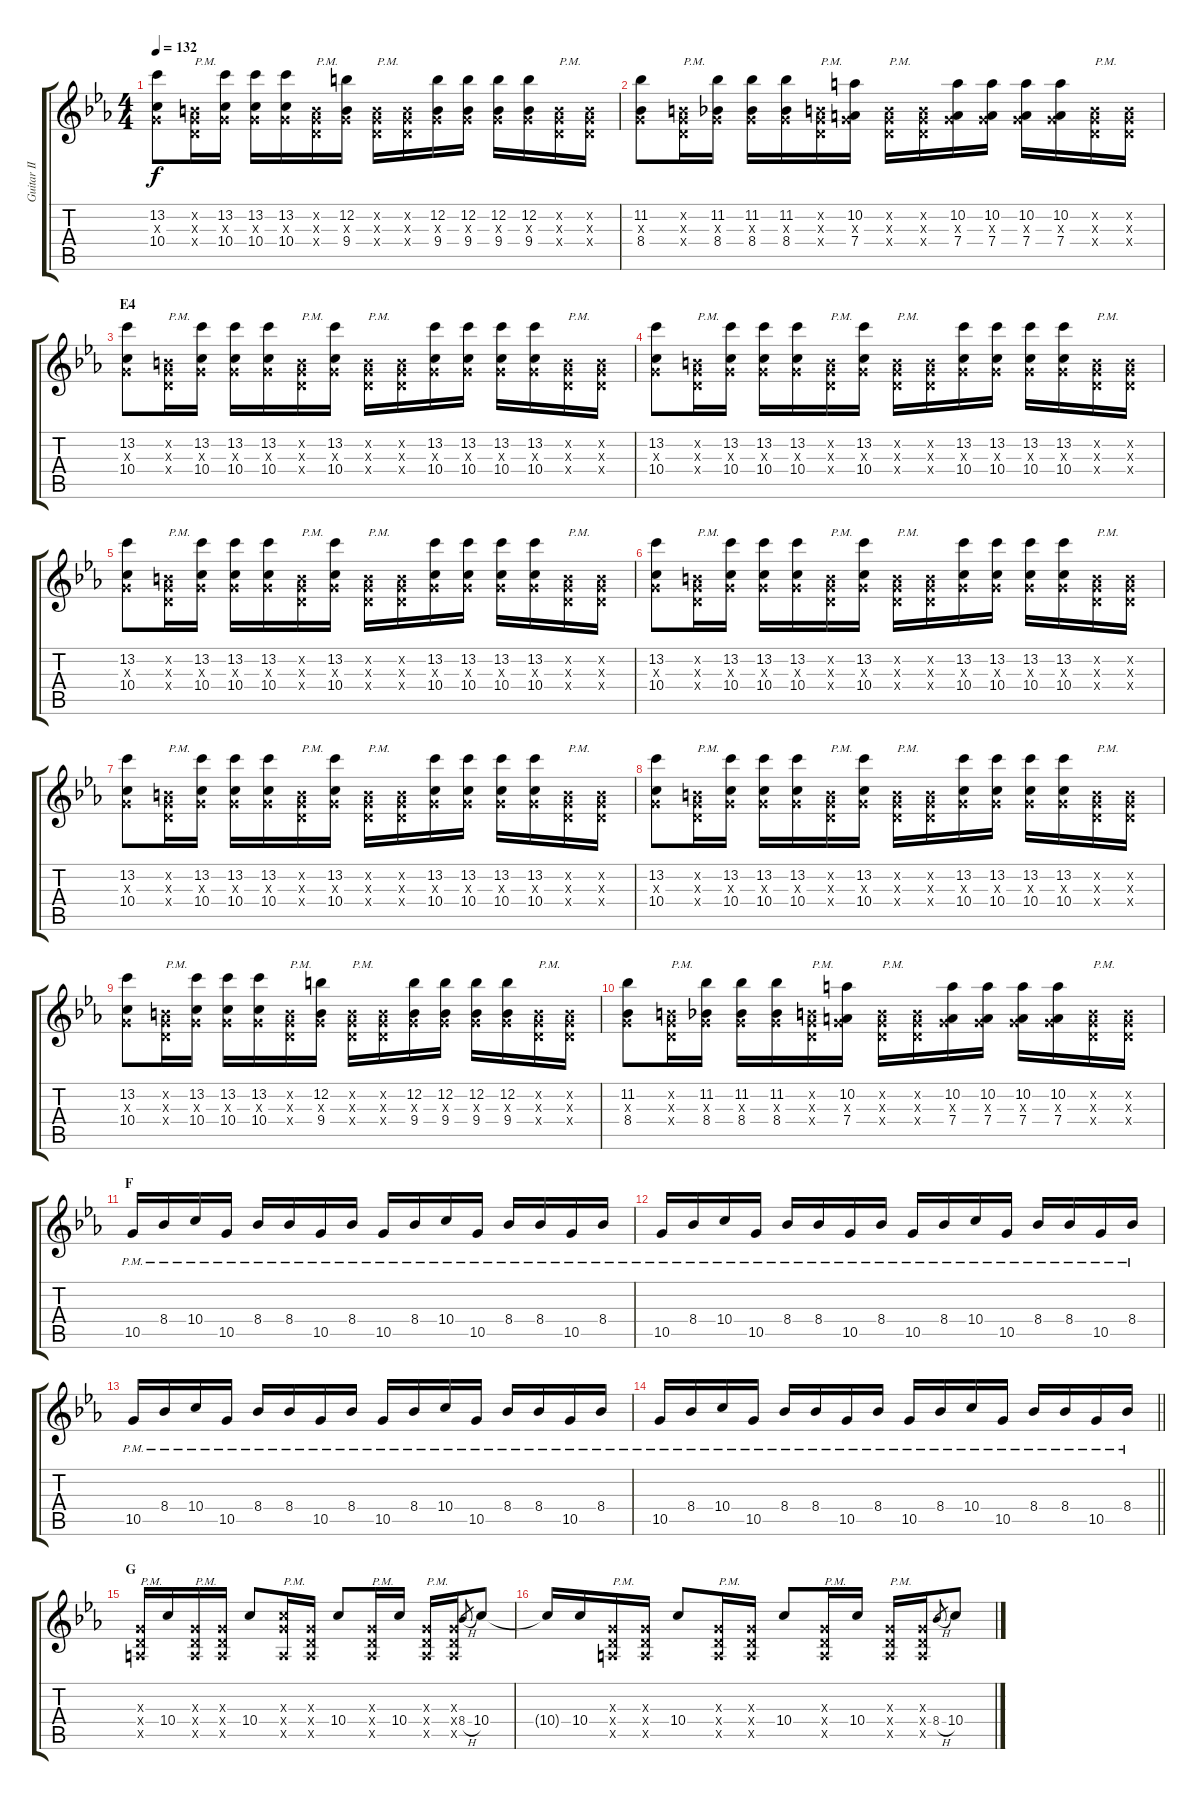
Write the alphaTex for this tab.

\track ("Guitar II" "Guitar II") {instrument distortionguitar}
\staff {score tabs}
\tuning (E4 B3 G3 D3 A2 E2) {hide}
\ts (4 4)
\tempo 132
\clef g2
\ks eb
(13.2 0.3{x} 10.4).8{dy f} (0.2{x} 0.3{x} 0.4{x}).16{txt "P.M."} (13.2 0.3{x} 10.4).16 (13.2 0.3{x} 10.4).16 (13.2 0.3{x} 10.4).16 (0.2{x} 0.3{x} 0.4{x}).16{txt "P.M."} (12.2 0.3{x} 9.4).16 (0.2{x} 0.3{x} 0.4{x}).16{txt "P.M."} (0.2{x} 0.3{x} 0.4{x}).16 (12.2 0.3{x} 9.4).16 (12.2 0.3{x} 9.4).16 (12.2 0.3{x} 9.4).16 (12.2 0.3{x} 9.4).16 (0.2{x} 0.3{x} 0.4{x}).16{txt "P.M."} (0.2{x} 0.3{x} 0.4{x}).16 |
(11.2 0.3{x} 8.4).8 (0.2{x} 0.3{x} 0.4{x}).16{txt "P.M."} (11.2 0.3{x} 8.4).16 (11.2 0.3{x} 8.4).16 (11.2 0.3{x} 8.4).16 (0.2{x} 0.3{x} 0.4{x}).16{txt "P.M."} (10.2 0.3{x} 7.4).16 (0.2{x} 0.3{x} 0.4{x}).16{txt "P.M."} (0.2{x} 0.3{x} 0.4{x}).16 (10.2 0.3{x} 7.4).16 (10.2 0.3{x} 7.4).16 (10.2 0.3{x} 7.4).16 (10.2 0.3{x} 7.4).16 (0.2{x} 0.3{x} 0.4{x}).16{txt "P.M."} (0.2{x} 0.3{x} 0.4{x}).16 |
\section ("" "E4")
(13.2 0.3{x} 10.4).8 (0.2{x} 0.3{x} 0.4{x}).16{txt "P.M."} (13.2 0.3{x} 10.4).16 (13.2 0.3{x} 10.4).16 (13.2 0.3{x} 10.4).16 (0.2{x} 0.3{x} 0.4{x}).16{txt "P.M."} (13.2 0.3{x} 10.4).16 (0.2{x} 0.3{x} 0.4{x}).16{txt "P.M."} (0.2{x} 0.3{x} 0.4{x}).16 (13.2 0.3{x} 10.4).16 (13.2 0.3{x} 10.4).16 (13.2 0.3{x} 10.4).16 (13.2 0.3{x} 10.4).16 (0.2{x} 0.3{x} 0.4{x}).16{txt "P.M."} (0.2{x} 0.3{x} 0.4{x}).16 |
(13.2 0.3{x} 10.4).8 (0.2{x} 0.3{x} 0.4{x}).16{txt "P.M."} (13.2 0.3{x} 10.4).16 (13.2 0.3{x} 10.4).16 (13.2 0.3{x} 10.4).16 (0.2{x} 0.3{x} 0.4{x}).16{txt "P.M."} (13.2 0.3{x} 10.4).16 (0.2{x} 0.3{x} 0.4{x}).16{txt "P.M."} (0.2{x} 0.3{x} 0.4{x}).16 (13.2 0.3{x} 10.4).16 (13.2 0.3{x} 10.4).16 (13.2 0.3{x} 10.4).16 (13.2 0.3{x} 10.4).16 (0.2{x} 0.3{x} 0.4{x}).16{txt "P.M."} (0.2{x} 0.3{x} 0.4{x}).16 |
(13.2 0.3{x} 10.4).8 (0.2{x} 0.3{x} 0.4{x}).16{txt "P.M."} (13.2 0.3{x} 10.4).16 (13.2 0.3{x} 10.4).16 (13.2 0.3{x} 10.4).16 (0.2{x} 0.3{x} 0.4{x}).16{txt "P.M."} (13.2 0.3{x} 10.4).16 (0.2{x} 0.3{x} 0.4{x}).16{txt "P.M."} (0.2{x} 0.3{x} 0.4{x}).16 (13.2 0.3{x} 10.4).16 (13.2 0.3{x} 10.4).16 (13.2 0.3{x} 10.4).16 (13.2 0.3{x} 10.4).16 (0.2{x} 0.3{x} 0.4{x}).16{txt "P.M."} (0.2{x} 0.3{x} 0.4{x}).16 |
(13.2 0.3{x} 10.4).8 (0.2{x} 0.3{x} 0.4{x}).16{txt "P.M."} (13.2 0.3{x} 10.4).16 (13.2 0.3{x} 10.4).16 (13.2 0.3{x} 10.4).16 (0.2{x} 0.3{x} 0.4{x}).16{txt "P.M."} (13.2 0.3{x} 10.4).16 (0.2{x} 0.3{x} 0.4{x}).16{txt "P.M."} (0.2{x} 0.3{x} 0.4{x}).16 (13.2 0.3{x} 10.4).16 (13.2 0.3{x} 10.4).16 (13.2 0.3{x} 10.4).16 (13.2 0.3{x} 10.4).16 (0.2{x} 0.3{x} 0.4{x}).16{txt "P.M."} (0.2{x} 0.3{x} 0.4{x}).16 |
(13.2 0.3{x} 10.4).8 (0.2{x} 0.3{x} 0.4{x}).16{txt "P.M."} (13.2 0.3{x} 10.4).16 (13.2 0.3{x} 10.4).16 (13.2 0.3{x} 10.4).16 (0.2{x} 0.3{x} 0.4{x}).16{txt "P.M."} (13.2 0.3{x} 10.4).16 (0.2{x} 0.3{x} 0.4{x}).16{txt "P.M."} (0.2{x} 0.3{x} 0.4{x}).16 (13.2 0.3{x} 10.4).16 (13.2 0.3{x} 10.4).16 (13.2 0.3{x} 10.4).16 (13.2 0.3{x} 10.4).16 (0.2{x} 0.3{x} 0.4{x}).16{txt "P.M."} (0.2{x} 0.3{x} 0.4{x}).16 |
(13.2 0.3{x} 10.4).8 (0.2{x} 0.3{x} 0.4{x}).16{txt "P.M."} (13.2 0.3{x} 10.4).16 (13.2 0.3{x} 10.4).16 (13.2 0.3{x} 10.4).16 (0.2{x} 0.3{x} 0.4{x}).16{txt "P.M."} (13.2 0.3{x} 10.4).16 (0.2{x} 0.3{x} 0.4{x}).16{txt "P.M."} (0.2{x} 0.3{x} 0.4{x}).16 (13.2 0.3{x} 10.4).16 (13.2 0.3{x} 10.4).16 (13.2 0.3{x} 10.4).16 (13.2 0.3{x} 10.4).16 (0.2{x} 0.3{x} 0.4{x}).16{txt "P.M."} (0.2{x} 0.3{x} 0.4{x}).16 |
(13.2 0.3{x} 10.4).8 (0.2{x} 0.3{x} 0.4{x}).16{txt "P.M."} (13.2 0.3{x} 10.4).16 (13.2 0.3{x} 10.4).16 (13.2 0.3{x} 10.4).16 (0.2{x} 0.3{x} 0.4{x}).16{txt "P.M."} (12.2 0.3{x} 9.4).16 (0.2{x} 0.3{x} 0.4{x}).16{txt "P.M."} (0.2{x} 0.3{x} 0.4{x}).16 (12.2 0.3{x} 9.4).16 (12.2 0.3{x} 9.4).16 (12.2 0.3{x} 9.4).16 (12.2 0.3{x} 9.4).16 (0.2{x} 0.3{x} 0.4{x}).16{txt "P.M."} (0.2{x} 0.3{x} 0.4{x}).16 |
(11.2 0.3{x} 8.4).8 (0.2{x} 0.3{x} 0.4{x}).16{txt "P.M."} (11.2 0.3{x} 8.4).16 (11.2 0.3{x} 8.4).16 (11.2 0.3{x} 8.4).16 (0.2{x} 0.3{x} 0.4{x}).16{txt "P.M."} (10.2 0.3{x} 7.4).16 (0.2{x} 0.3{x} 0.4{x}).16{txt "P.M."} (0.2{x} 0.3{x} 0.4{x}).16 (10.2 0.3{x} 7.4).16 (10.2 0.3{x} 7.4).16 (10.2 0.3{x} 7.4).16 (10.2 0.3{x} 7.4).16 (0.2{x} 0.3{x} 0.4{x}).16{txt "P.M."} (0.2{x} 0.3{x} 0.4{x}).16 |
\section ("" "F")
10.5{pm}.16 8.4{pm}.16 10.4{pm}.16 10.5{pm}.16 8.4{pm}.16 8.4{pm}.16 10.5{pm}.16 8.4{pm}.16 10.5{pm}.16 8.4{pm}.16 10.4{pm}.16 10.5{pm}.16 8.4{pm}.16 8.4{pm}.16 10.5{pm}.16 8.4{pm}.16 |
10.5{pm}.16 8.4{pm}.16 10.4{pm}.16 10.5{pm}.16 8.4{pm}.16 8.4{pm}.16 10.5{pm}.16 8.4{pm}.16 10.5{pm}.16 8.4{pm}.16 10.4{pm}.16 10.5{pm}.16 8.4{pm}.16 8.4{pm}.16 10.5{pm}.16 8.4{pm}.16 |
10.5{pm}.16 8.4{pm}.16 10.4{pm}.16 10.5{pm}.16 8.4{pm}.16 8.4{pm}.16 10.5{pm}.16 8.4{pm}.16 10.5{pm}.16 8.4{pm}.16 10.4{pm}.16 10.5{pm}.16 8.4{pm}.16 8.4{pm}.16 10.5{pm}.16 8.4{pm}.16 |
\barLineRight lightlight
10.5{pm}.16 8.4{pm}.16 10.4{pm}.16 10.5{pm}.16 8.4{pm}.16 8.4{pm}.16 10.5{pm}.16 8.4{pm}.16 10.5{pm}.16 8.4{pm}.16 10.4{pm}.16 10.5{pm}.16 8.4{pm}.16 8.4{pm}.16 10.5{pm}.16 8.4{pm}.16 |
\section ("" "G")
(0.3{x} 0.4{x} 0.5{x}).16{txt "P.M."} 10.4.16 (0.3{x} 0.4{x} 0.5{x}).16{txt "P.M."} (0.3{x} 0.4{x} 0.5{x}).16 10.4.8 (0.3{x} 10.4{x} 0.5{x}).16{txt "P.M."} (0.3{x} 0.4{x} 0.5{x}).16 10.4.8 (0.3{x} 0.4{x} 0.5{x}).16{txt "P.M."} 10.4.16 (0.3{x} 0.4{x} 0.5{x}).16{txt "P.M."} (0.3{x} 0.4{x} 0.5{x}).16 8.4{h}.8{gr} 10.4.8 |
10.4{t}.16 10.4.16 (0.3{x} 0.4{x} 0.5{x}).16{txt "P.M."} (0.3{x} 0.4{x} 0.5{x}).16 10.4.8 (0.3{x} 0.4{x} 0.5{x}).16{txt "P.M."} (0.3{x} 0.4{x} 0.5{x}).16 10.4.8 (0.3{x} 0.4{x} 0.5{x}).16{txt "P.M."} 10.4.16 (0.3{x} 0.4{x} 0.5{x}).16{txt "P.M."} (0.3{x} 0.4{x} 0.5{x}).16 8.4{h}.8{gr} 10.4.8
